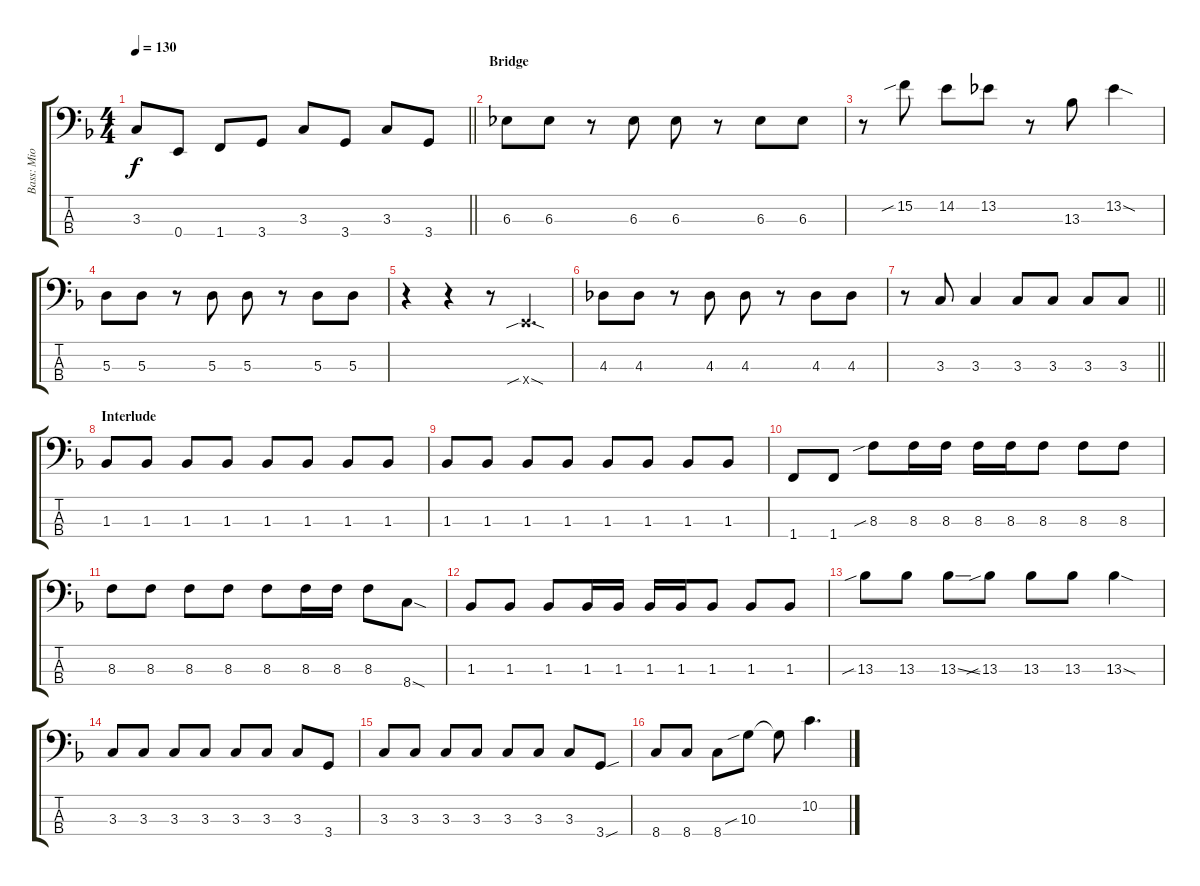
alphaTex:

\track ("Bass: Mio Akiyama" "Bass: Mio ") {instrument electricbassfinger}
\staff {score tabs}
\tuning (G2 D2 A1 E1) {hide}
\ts (4 4)
\tempo 130
\clef f4
\barLineRight lightlight
\ks f
3.3.8{dy f} 0.4.8 1.4.8 3.4.8 3.3.8 3.4.8 3.3.8 3.4.8 |
\section ("" "Bridge")
6.3.8 6.3.8 r.8 6.3.8 6.3.8 r.8 6.3.8 6.3.8 |
r.8 15.2{sib}.8 14.2.8 13.2.8 r.8 13.3.8 13.2{sod}.4 |
5.3.8 5.3.8 r.8 5.3.8 5.3.8 r.8 5.3.8 5.3.8 |
r.4 r.4 r.8 0.4{sib sod x}.4{d} |
4.3.8 4.3.8 r.8 4.3.8 4.3.8 r.8 4.3.8 4.3.8 |
\barLineRight lightlight
r.8 3.3.8 3.3.4 3.3.8 3.3.8 3.3.8 3.3.8 |
\section ("" "Interlude")
1.3.8 1.3.8 1.3.8 1.3.8 1.3.8 1.3.8 1.3.8 1.3.8 |
1.3.8 1.3.8 1.3.8 1.3.8 1.3.8 1.3.8 1.3.8 1.3.8 |
1.4.8 1.4.8 8.3{sib}.8 8.3.16 8.3.16 8.3.16 8.3.16 8.3.8 8.3.8 8.3.8 |
8.3.8 8.3.8 8.3.8 8.3.8 8.3.8 8.3.16 8.3.16 8.3.8 8.4{sod}.8 |
1.3.8 1.3.8 1.3.8 1.3.16 1.3.16 1.3.16 1.3.16 1.3.8 1.3.8 1.3.8 |
13.3{sib}.8 13.3.8 13.3{ss}.8 13.3{sib}.8 13.3.8 13.3.8 13.3{sod}.4 |
3.3.8 3.3.8 3.3.8 3.3.8 3.3.8 3.3.8 3.3.8 3.4.8 |
3.3.8 3.3.8 3.3.8 3.3.8 3.3.8 3.3.8 3.3.8 3.4{sou}.8 |
8.4.8 8.4.8 8.4.8 10.3{sib}.8 10.3{t}.8 10.2.4{d}
